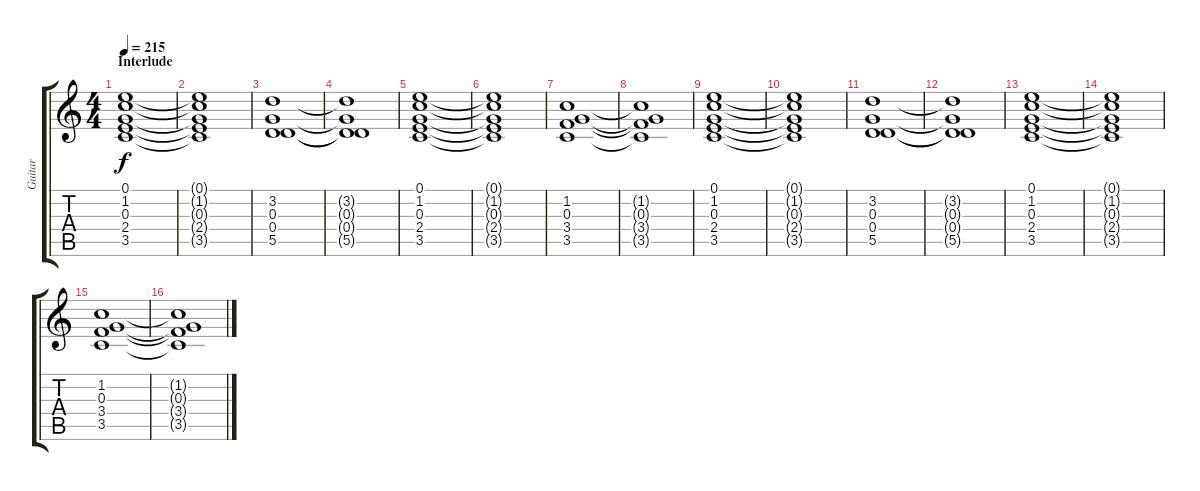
\track ("Guitar" "Guitar") {instrument distortionguitar}
\staff {score tabs}
\tuning (E4 B3 G3 D3 A2 E2) {hide}
\ts (4 4)
\section ("" "Interlude")
\tempo 215
\clef g2
\ks c
(0.1 1.2 0.3 2.4 3.5).1{dy f instrument electricguitarclean} |
(0.1{t} 1.2{t} 0.3{t} 2.4{t} 3.5{t}).1 |
(3.2 0.3 0.4 5.5).1 |
(3.2{t} 0.3{t} 0.4{t} 5.5{t}).1 |
(0.1 1.2 0.3 2.4 3.5).1 |
(0.1{t} 1.2{t} 0.3{t} 2.4{t} 3.5{t}).1 |
(1.2 0.3 3.4 3.5).1 |
(1.2{t} 0.3{t} 3.4{t} 3.5{t}).1 |
(0.1 1.2 0.3 2.4 3.5).1 |
(0.1{t} 1.2{t} 0.3{t} 2.4{t} 3.5{t}).1 |
(3.2 0.3 0.4 5.5).1 |
(3.2{t} 0.3{t} 0.4{t} 5.5{t}).1 |
(0.1 1.2 0.3 2.4 3.5).1 |
(0.1{t} 1.2{t} 0.3{t} 2.4{t} 3.5{t}).1 |
(1.2 0.3 3.4 3.5).1 |
(1.2{t} 0.3{t} 3.4{t} 3.5{t}).1
